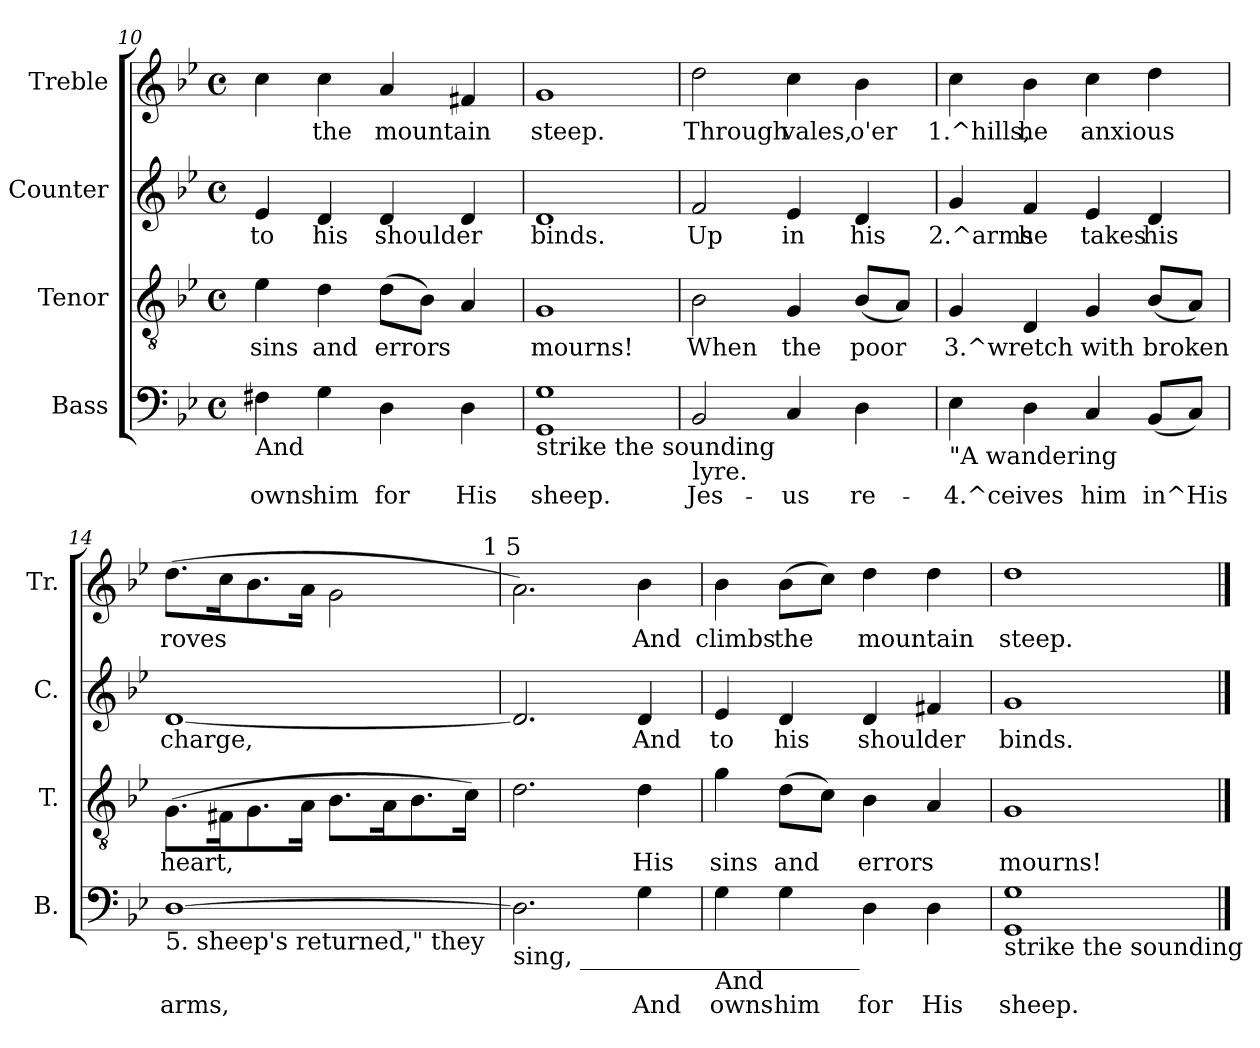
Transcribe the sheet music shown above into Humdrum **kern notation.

**kern	**text	**kern	**text	**kern	**text	**kern	**text
*part4	*part4	*part3	*part3	*part2	*part2	*part1	*part1
*staff4	*staff4	*staff3	*staff3	*staff2	*staff2	*staff1	*staff1
*I"Bass	*	*I"Tenor	*	*I"Counter	*	*I"Treble	*
*I'B.	*	*I'T.	*	*I'C.	*	*I'Tr.	*
*clefF4	*	*clefGv2	*	*clefG2	*	*clefG2	*
*k[b-e-]	*	*k[b-e-]	*	*k[b-e-]	*	*k[b-e-]	*
*B-:	*	*B-:	*	*B-:	*	*B-:	*
*M4/4	*	*M4/4	*	*M4/4	*	*M4/4	*
*met(c)	*	*met(c)	*	*met(c)	*	*met(c)	*
=10	=10	=10	=10	=10	=10	=10	=10
!LO:TX:b:t=And	!	!	!	!	!	!	!
!	!LO:LY:b:rj	!	!LO:LY:b:rj	!	!LO:LY:b:rj	!	!LO:LY:b:rj
4F#X\	owns	4e-\	sins	4e-/	to	4cc\	.
!	!LO:LY:b:rj	!	!LO:LY:b:rj	!	!LO:LY:b:rj	!	!LO:LY:b:rj
4G\	him	4d\	and	4d/	his	4cc\	the
!	!LO:LY:b:rj	!	!LO:LY:b:rj	!	!LO:LY:b:rj	!	!LO:LY:b:rj
4D\	for	(>8d\L	errors	4d/	shoulder	4a/	mountain
!	!	!	!LO:LY:b:rj	!	!	!	!
.	.	8B-\J)	.	.	.	.	.
!	!LO:LY:b:rj	!	!LO:LY:b:rj	!	!LO:LY:b:rj	!	!LO:LY:b:rj
4D\	His	4A/	.	4d/	.	4f#X/	.
=11	=11	=11	=11	=11	=11	=11	=11
!LO:TX:b:t=strike the sounding	!	!	!	!	!	!	!
!	!LO:LY:b:rj	!	!LO:LY:b:rj	!	!LO:LY:b:rj	!	!LO:LY:b:rj
1G 1GG	sheep.	1G	mourns!	1d	binds.	1g	steep.
=12	=12	=12	=12	=12	=12	=12	=12
!LO:TX:b:t=lyre.	!	!	!	!	!	!	!
!	!LO:LY:b:rj	!	!LO:LY:b:rj	!	!LO:LY:b:rj	!	!LO:LY:b:rj
2BB-/	Jes-	2B-\	When	2f/	Up	2dd\	Through
!	!LO:LY:b:rj	!	!LO:LY:b:rj	!	!LO:LY:b:rj	!	!LO:LY:b:rj
4C/	-us	4G/	the	4e-/	in	4cc\	vales,
!	!LO:LY:b:rj	!	!LO:LY:b:rj	!	!LO:LY:b:rj	!	!LO:LY:b:rj
4D\	re-	(<8B-/L	poor	4d/	his	4b-\	o'er
!	!	!	!LO:LY:b:rj	!	!	!	!
.	.	8A/J)	.	.	.	.	.
!!LO:PB:g=z
=13	=13	=13	=13	=13	=13	=13	=13
!LO:TX:b:t="A wandering	!	!	!	!	!	!	!
!	!LO:LY:b:rj	!	!LO:LY:b:rj	!	!LO:LY:b:rj	!	!LO:LY:b:rj
4E-\	-4.^ceives-	4G/	3.^wretch	4g/	2.^arms	4cc\	1.^hills,
!	!LO:LY:b:rj	!	!LO:LY:b:rj	!	!LO:LY:b:rj	!	!LO:LY:b:rj
4D\	--	4D/	.	4f/	he	4b-\	he
!	!LO:LY:b:rj	!	!LO:LY:b:rj	!	!LO:LY:b:rj	!	!LO:LY:b:rj
4C/	-him	4G/	with	4e-/	takes	4cc\	anxious
!	!LO:LY:b:rj	!	!LO:LY:b:rj	!	!LO:LY:b:rj	!	!LO:LY:b:rj
(<8BB-/L	in^His	(<8B-/L	broken	4d/	his	4dd\	.
!	!LO:LY:b:rj	!	!LO:LY:b:rj	!	!	!	!
8C/J)	.	8A/J)	.	.	.	.	.
=14	=14	=14	=14	=14	=14	=14	=14
!LO:TX:b:t=5. sheep's returned," they	!	!	!	!	!	!	!
!	!LO:LY:b:rj	!	!LO:LY:b:rj	!	!LO:LY:b:rj	!	!LO:LY:b:rj
*	*	*	*	*	*	*^	*
[>1D	arms,	(>8.G\L	heart,	[<1d	charge,	(>8.dd\L	2ryy	roves
!	!	!	!LO:LY:b:rj	!	!	!	!	!LO:LY:b:rj
.	.	16F#X\	.	.	.	16cc\	.	.
!	!	!	!LO:LY:b:rj	!	!	!	!	!LO:LY:b:rj
.	.	8.G\	.	.	.	8.b-\	.	.
!	!	!	!LO:LY:b:rj	!	!	!	!	!LO:LY:b:rj
.	.	16A\J	.	.	.	16a\J	.	.
!	!	!	!LO:LY:b:rj	!	!	!	!	!LO:LY:b:rj
.	.	8.B-\L	.	.	.	2g\	4...ryy	.
!	!	!	!LO:LY:b:rj	!	!	!	!	!
.	.	16A\	.	.	.	.	.	.
!	!	!	!LO:LY:b:rj	!	!	!	!	!
.	.	8.B-\	.	.	.	.	.	.
!	!	!	!LO:LY:b:rj	!	!	!	!	!
.	.	16c\J)	.	.	.	.	.	.
!	!	!	!	!	!	!	!LO:TX:a:t=1 5	!
.	.	.	.	.	.	.	32ryy	.
=15	=15	=15	=15	=15	=15	=15	=15	=15
!LO:TX:b:t=sing, _______________________	!	!	!	!	!	!	!	!
!	!LO:LY:b:rj	!	!LO:LY:b:rj	!	!LO:LY:b:rj	!	!	!LO:LY:b:rj
*	*	*	*	*	*	*v	*v	*
2.D\]	.	2.d\	.	2.d/]	.	2.a\)	.
!	!LO:LY:b:rj	!	!LO:LY:b:rj	!	!LO:LY:b:rj	!	!LO:LY:b:rj
4G\	And	4d\	His	4d/	And	4b-\	And
=16	=16	=16	=16	=16	=16	=16	=16
!LO:TX:b:t=And	!	!	!	!	!	!	!
!	!LO:LY:b:rj	!	!LO:LY:b:rj	!	!LO:LY:b:rj	!	!LO:LY:b:rj
4G\	owns	4g\	sins	4e-/	to	4b-\	climbs
!	!LO:LY:b:rj	!	!LO:LY:b:rj	!	!LO:LY:b:rj	!	!LO:LY:b:rj
4G\	him	(>8d\L	and	4d/	his	(>8b-\L	the
!	!	!	!LO:LY:b:rj	!	!	!	!LO:LY:b:rj
.	.	8c\J)	.	.	.	8cc\J)	.
!	!LO:LY:b:rj	!	!LO:LY:b:rj	!	!LO:LY:b:rj	!	!LO:LY:b:rj
4D\	for	4B-\	errors	4d/	shoulder	4dd\	mountain
!	!LO:LY:b:rj	!	!LO:LY:b:rj	!	!LO:LY:b:rj	!	!LO:LY:b:rj
4D\	His	4A/	.	4f#X/	.	4dd\	.
=17	=17	=17	=17	=17	=17	=17	=17
!LO:TX:b:t=strike the sounding	!	!	!	!	!	!	!
!	!LO:LY:b:rj	!	!LO:LY:b:rj	!	!LO:LY:b:rj	!	!LO:LY:b:rj
1G 1GG	sheep.	1G	mourns!	1g	binds.	1dd	steep.
==	==	==	==	==	==	==	==
*-	*-	*-	*-	*-	*-	*-	*-
